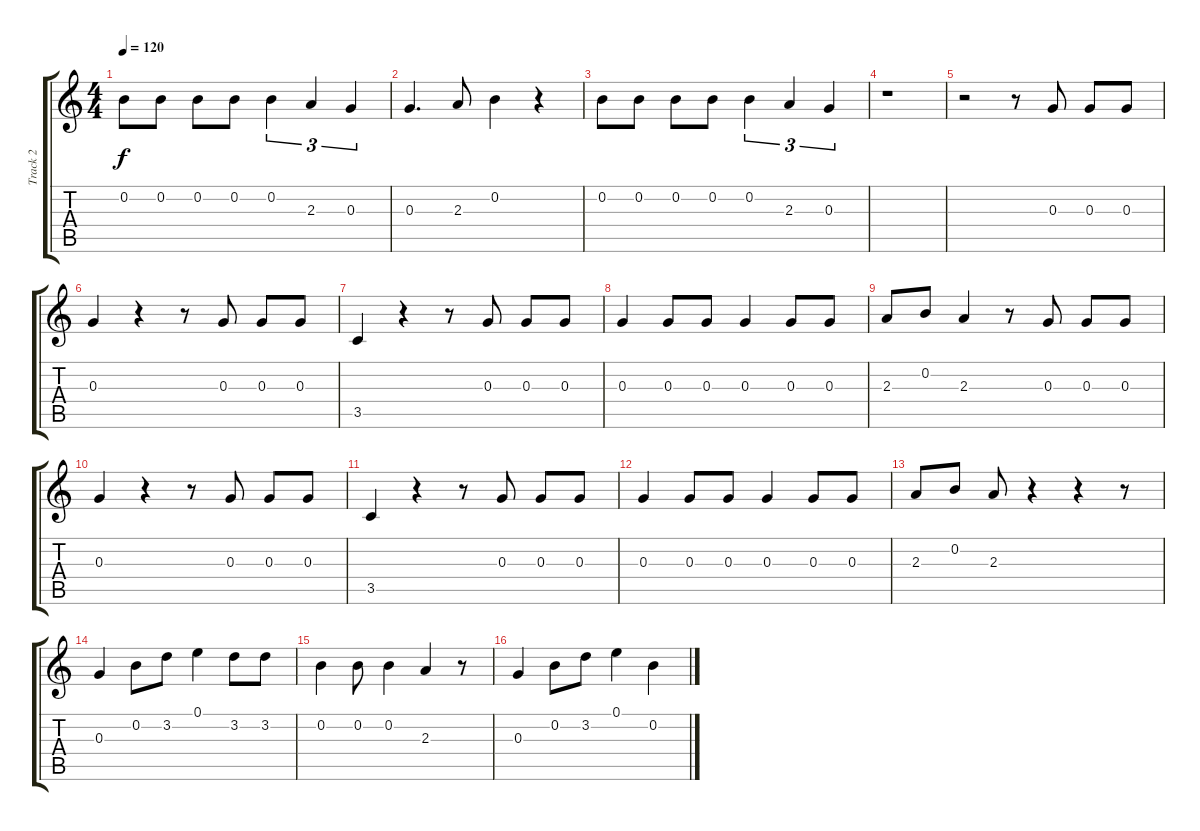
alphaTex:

\track ("Track 2" "Track 2") {instrument acousticguitarsteel}
\staff {score tabs}
\tuning (E4 B3 G3 D3 A2 E2) {hide}
\ts (4 4)
\tempo 120
\clef g2
\ks c
0.2.8{dy f} 0.2.8 0.2.8 0.2.8 0.2.4{tu (3 2)} 2.3.4{tu (3 2)} 0.3.4{tu (3 2)} |
0.3.4{d} 2.3.8 0.2.4 r.4 |
0.2.8 0.2.8 0.2.8 0.2.8 0.2.4{tu (3 2)} 2.3.4{tu (3 2)} 0.3.4{tu (3 2)} |
r.1 |
r.2 r.8 0.3.8 0.3.8 0.3.8 |
0.3.4 r.4 r.8 0.3.8 0.3.8 0.3.8 |
3.5.4 r.4 r.8 0.3.8 0.3.8 0.3.8 |
0.3.4 0.3.8 0.3.8 0.3.4 0.3.8 0.3.8 |
2.3.8 0.2.8 2.3.4 r.8 0.3.8 0.3.8 0.3.8 |
0.3.4 r.4 r.8 0.3.8 0.3.8 0.3.8 |
3.5.4 r.4 r.8 0.3.8 0.3.8 0.3.8 |
0.3.4 0.3.8 0.3.8 0.3.4 0.3.8 0.3.8 |
2.3.8 0.2.8 2.3.8 r.4 r.4 r.8 |
0.3.4 0.2.8 3.2.8 0.1.4 3.2.8 3.2.8 |
0.2.4 0.2.8 0.2.4 2.3.4 r.8 |
0.3.4 0.2.8 3.2.8 0.1.4 0.2.4
